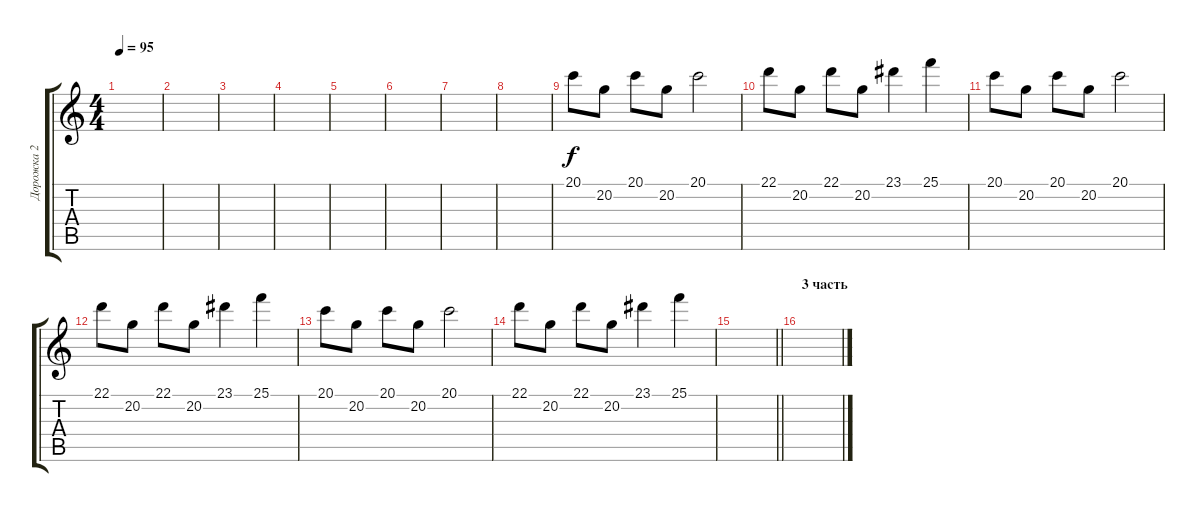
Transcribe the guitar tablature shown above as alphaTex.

\track ("Дорожка 2" "Дорожка 2") {instrument pad8sweep}
\staff {score tabs}
\tuning (E4 B3 G3 D3 A2 E2) {hide}
\ts (4 4)
\tempo 95
\clef g2
\ks c
|
|
|
|
|
|
|
|
20.1.8{volume 16 instrument fx6goblins} 20.2.8 20.1.8 20.2.8 20.1.2 |
22.1.8 20.2.8 22.1.8 20.2.8 23.1.4 25.1.4 |
20.1.8{instrument fx6goblins} 20.2.8 20.1.8 20.2.8 20.1.2 |
22.1.8 20.2.8 22.1.8 20.2.8 23.1.4 25.1.4 |
20.1.8{instrument fx6goblins} 20.2.8 20.1.8 20.2.8 20.1.2 |
22.1.8 20.2.8 22.1.8 20.2.8 23.1.4 25.1.4 |
\barLineRight lightlight
|
\section ("" "3 часть")
